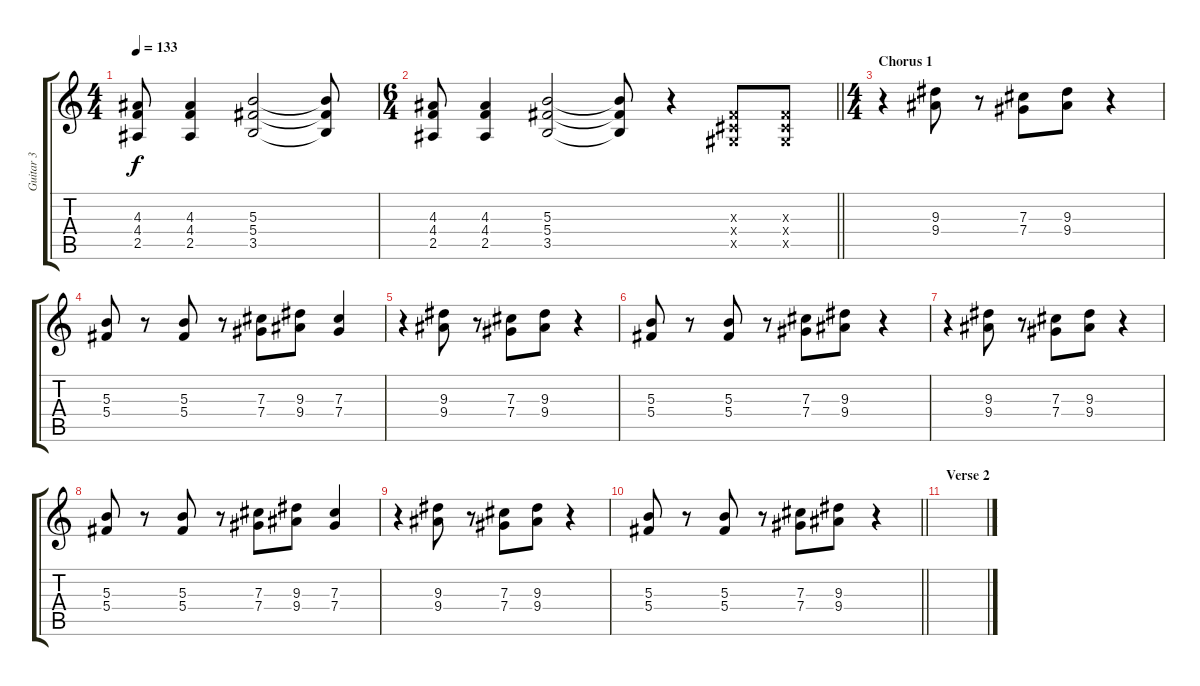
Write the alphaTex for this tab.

\track ("Guitar 3" "Guitar 3") {instrument distortionguitar}
\staff {score tabs}
\tuning (Eb4 Bb3 Gb3 Db3 Ab2 Eb2) {hide}
\ts (4 4)
\tempo 133
\clef g2
\ks c
(4.3 4.4 2.5).8{dy f} (4.3 4.4 2.5).4 (5.3 5.4 3.5).2 (5.3{t} 5.4{t} 3.5{t}).8 |
\ts (6 4)
\barLineRight lightlight
(4.3 4.4 2.5).8 (4.3 4.4 2.5).4 (5.3 5.4 3.5).2 (5.3{t} 5.4{t} 3.5{t}).8 r.4 (0.3{x} 0.4{x} 0.5{x}).8{volume 16} (0.3{x} 0.4{x} 0.5{x}).8 |
\ts (4 4)
\section ("" "Chorus 1")
r.4 (9.3 9.4).8{volume 14} r.8 (7.3 7.4).8 (9.3 9.4).8 r.4 |
(5.3 5.4).8 r.8 (5.3 5.4).8 r.8 (7.3 7.4).8 (9.3 9.4).8 (7.3 7.4).4 |
r.4 (9.3 9.4).8 r.8 (7.3 7.4).8 (9.3 9.4).8 r.4 |
(5.3 5.4).8 r.8 (5.3 5.4).8 r.8 (7.3 7.4).8 (9.3 9.4).8 r.4 |
r.4 (9.3 9.4).8 r.8 (7.3 7.4).8 (9.3 9.4).8 r.4 |
(5.3 5.4).8 r.8 (5.3 5.4).8 r.8 (7.3 7.4).8 (9.3 9.4).8 (7.3 7.4).4 |
r.4 (9.3 9.4).8 r.8 (7.3 7.4).8 (9.3 9.4).8 r.4 |
\barLineRight lightlight
(5.3 5.4).8 r.8 (5.3 5.4).8 r.8 (7.3 7.4).8 (9.3 9.4).8 r.4 |
\section ("" "Verse 2")
